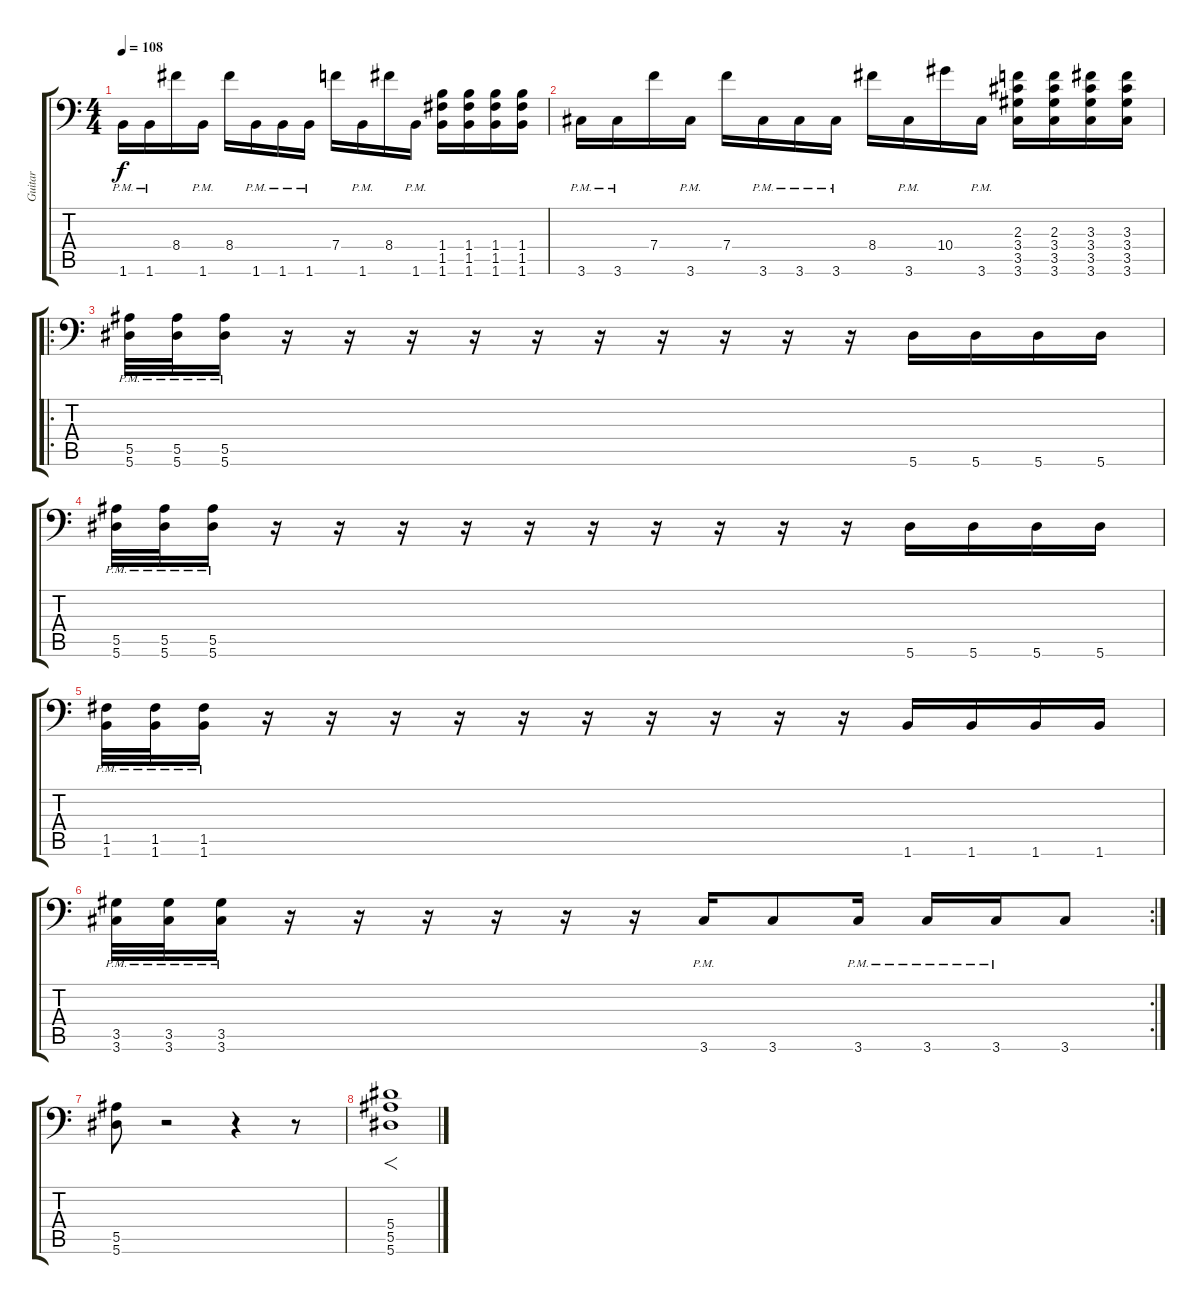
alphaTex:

\track ("Guitar" "Guitar") {instrument distortionguitar}
\staff {score tabs}
\tuning (C4 G3 Eb3 Bb2 F2 Bb1) {hide}
\ts (4 4)
\tempo 108
\clef f4
\ks c
1.6{pm}.16{dy f} 1.6{pm}.16 8.4.16 1.6{pm}.16 8.4.16 1.6{pm}.16 1.6{pm}.16 1.6{pm}.16 7.4.16 1.6{pm}.16 8.4.16 1.6{pm}.16 (1.4 1.5 1.6).16 (1.4 1.5 1.6).16 (1.4 1.5 1.6).16 (1.4 1.5 1.6).16 |
3.6{pm}.16 3.6{pm}.16 7.4.16 3.6{pm}.16 7.4.16 3.6{pm}.16 3.6{pm}.16 3.6{pm}.16 8.4.16 3.6{pm}.16 10.4.16 3.6{pm}.16 (2.3 3.4 3.5 3.6).16 (2.3 3.4 3.5 3.6).16 (3.3 3.4 3.5 3.6).16 (3.3 3.4 3.5 3.6).16 |
\ro
(5.5{pm} 5.6{pm}).32 (5.5{pm} 5.6{pm}).32 (5.5{pm} 5.6{pm}).16 r.16 r.16 r.16 r.16 r.16 r.16 r.16 r.16 r.16 r.16 5.6.16 5.6.16 5.6.16 5.6.16 |
(5.5{pm} 5.6{pm}).32 (5.5{pm} 5.6{pm}).32 (5.5{pm} 5.6{pm}).16 r.16 r.16 r.16 r.16 r.16 r.16 r.16 r.16 r.16 r.16 5.6.16 5.6.16 5.6.16 5.6.16 |
(1.5{pm} 1.6{pm}).32 (1.5{pm} 1.6{pm}).32 (1.5{pm} 1.6{pm}).16 r.16 r.16 r.16 r.16 r.16 r.16 r.16 r.16 r.16 r.16 1.6.16 1.6.16 1.6.16 1.6.16 |
\rc 2
(3.5{pm} 3.6{pm}).32 (3.5{pm} 3.6{pm}).32 (3.5{pm} 3.6{pm}).16 r.16 r.16 r.16 r.16 r.16 r.16 3.6{pm}.16 3.6.8 3.6{pm}.16 3.6{pm}.16 3.6{pm}.16 3.6.8 |
(5.5 5.6).8 r.2 r.4 r.8 |
(5.4 5.5 5.6).1{f}
